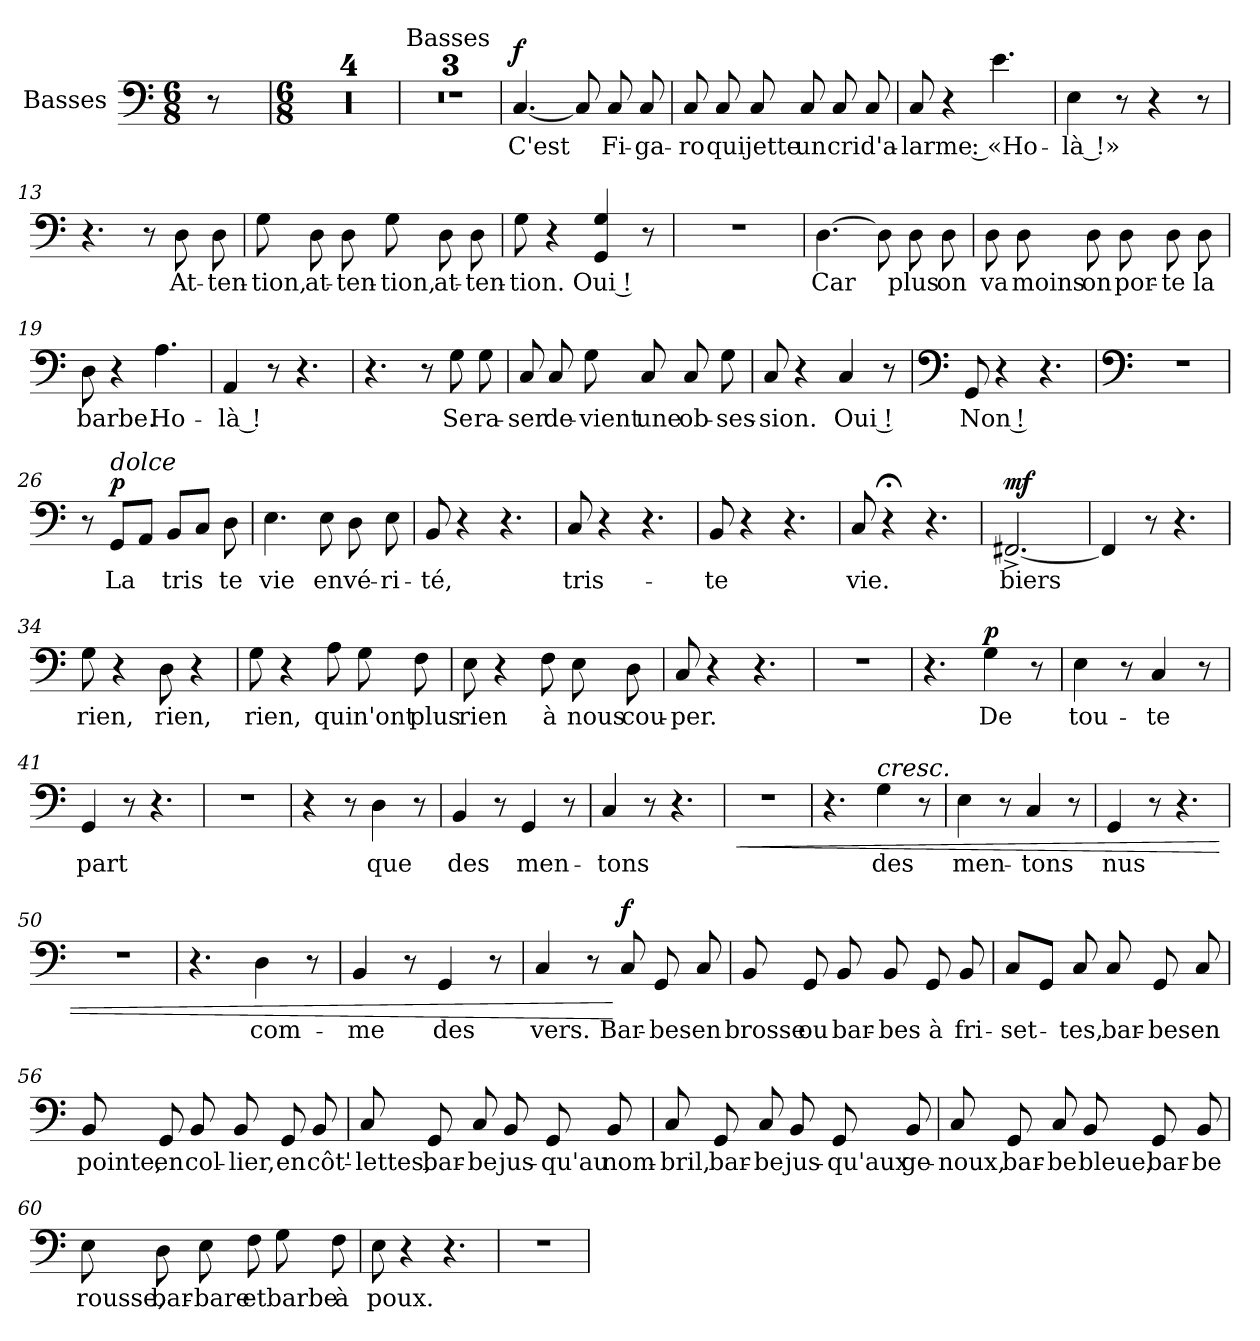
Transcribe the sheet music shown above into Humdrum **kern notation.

**kern	**text	**dynam
*part1	*part1	*part1
*staff1	*staff1	*staff1
*I"Basses	*	*
*clefF4	*	*
*k[]	*	*
*M6/8	*	*
=1	=1	=1
8r	.	.
=2	=2	=2
*M6/8	*	*
2.r	.	.
=3	=3	=3
2.r	.	.
=4	=4	=4
2.r	.	.
=5	=5	=5
2.r	.	.
!!LO:LB:g=z
=6	=6	=6
!LO:TX:a:t=Basses	!	!
2.r	.	.
=7	=7	=7
2.r	.	.
=8	=8	=8
2.r	.	.
=9	=9	=9
!	!LO:LY:b	!LO:DY:a
[4.C/	C'est	f
8C/]	.	.
!	!LO:LY:b	!
8C/	Fi-	.
!	!LO:LY:b	!
8C/	ga-	.
=10	=10	=10
!	!LO:LY:b	!
8C/	ro	.
!	!LO:LY:b	!
8C/	qui	.
!	!LO:LY:b	!
8C/	jette	.
!	!LO:LY:b	!
8C/	un	.
!	!LO:LY:b	!
8C/	cri	.
!	!LO:LY:b	!
8C/	d'a-	.
!!LO:PB:g=z
=11	=11	=11
!	!LO:LY:b	!
8C/	larme :	.
4r	.	.
!	!LO:LY:b	!
4.e\	«Ho-	.
=12	=12	=12
!	!LO:LY:b	!
4E\	là !»	.
8r	.	.
4r	.	.
8r	.	.
=13	=13	=13
4.r	.	.
8r	.	.
!	!LO:LY:b	!
8D\	At-	.
!	!LO:LY:b	!
8D\	ten-	.
=14	=14	=14
!	!LO:LY:b	!
8G\	tion,	.
!	!LO:LY:b	!
8D\	at-	.
!	!LO:LY:b	!
8D\	ten-	.
!	!LO:LY:b	!
8G\	tion,	.
!	!LO:LY:b	!
8D\	at-	.
!	!LO:LY:b	!
8D\	ten-	.
=15	=15	=15
!	!LO:LY:b	!
8G\	tion.	.
4r	.	.
!	!LO:LY:b	!
4GG/ 4G/	Oui !	.
8r	.	.
!!LO:LB:g=z
=16	=16	=16
2.r	.	.
=17	=17	=17
!	!LO:LY:b	!
[4.D\	Car	.
8D\]	.	.
!	!LO:LY:b	!
8D\	plus	.
!	!LO:LY:b	!
8D\	on	.
=18	=18	=18
!	!LO:LY:b	!
8D\	va	.
!	!LO:LY:b	!
8D\	moins	.
!	!LO:LY:b	!
8D\	on	.
!	!LO:LY:b	!
8D\	por-	.
!	!LO:LY:b	!
8D\	te	.
!	!LO:LY:b	!
8D\	la	.
=19	=19	=19
!	!LO:LY:b	!
8D\	barbe.	.
4r	.	.
!	!LO:LY:b	!
4.A\	Ho-	.
=20	=20	=20
!	!LO:LY:b	!
4AA/	là !	.
8r	.	.
4.r	.	.
!!LO:PB:g=z
=21	=21	=21
4.r	.	.
8r	.	.
!	!LO:LY:b	!
8G\	Se	.
!	!LO:LY:b	!
8G\	ra-	.
=22	=22	=22
!	!LO:LY:b	!
8C/	ser	.
!	!LO:LY:b	!
8C/	de-	.
!	!LO:LY:b	!
8G\	vient	.
!	!LO:LY:b	!
8C/	une	.
!	!LO:LY:b	!
8C/	ob-	.
!	!LO:LY:b	!
8G\	ses-	.
=23	=23	=23
!	!LO:LY:b	!
8C/	sion.	.
4r	.	.
!	!LO:LY:b	!
4C/	Oui !	.
8r	.	.
=24	=24	=24
*clefF4	*	*
!	!LO:LY:b	!
8GG/	Non !	.
4r	.	.
4.r	.	.
=25	=25	=25
*clefF4	*	*
2.r	.	.
!!LO:LB:g=z
=26	=26	=26
8r	.	.
!LO:TX:a:i:t=dolce	!	!
!	!LO:LY:b	!LO:DY:b
8GG/L	La	p
8AA/J	.	.
!	!LO:LY:b	!
8BB/L	tris	.
!	!LO:LY:b	!
8C/J	-	.
!	!LO:LY:b	!
8D\	te	.
=27	=27	=27
!	!LO:LY:b	!
4.E\	vie	.
!	!LO:LY:b	!
8E\	en	.
!	!LO:LY:b	!
8D\	vé-	.
!	!LO:LY:b	!
8E\	ri-	.
=28	=28	=28
!	!LO:LY:b	!
8BB/	té,	.
4r	.	.
4.r	.	.
=29	=29	=29
!	!LO:LY:b	!
8C/	tris-	.
4r	.	.
4.r	.	.
=30	=30	=30
!	!LO:LY:b	!
8BB/	te	.
4r	.	.
4.r	.	.
!!LO:PB:g=z
=31	=31	=31
!	!LO:LY:b	!
8C/	vie.	.
4r;<	.	.
4.r	.	.
=32	=32	=32
!	!LO:LY:b	!LO:DY:a
[2.FF#X^/	-biers	mf
=33	=33	=33
4FF#/]	.	.
8r	.	.
4.r	.	.
!!LO:LB:g=z
=34	=34	=34
!	!LO:LY:b	!
8G\	rien,	.
4r	.	.
!	!LO:LY:b	!
8D\	rien,	.
4r	.	.
=35	=35	=35
!	!LO:LY:b	!
8G\	rien,	.
4r	.	.
!	!LO:LY:b	!
8A\	qui	.
!	!LO:LY:b	!
8G\	n'ont	.
!	!LO:LY:b	!
8F\	plus	.
=36	=36	=36
!	!LO:LY:b	!
8E\	rien	.
4r	.	.
!	!LO:LY:b	!
8F\	à	.
!	!LO:LY:b	!
8E\	nous	.
!	!LO:LY:b	!
8D\	cou-	.
=37	=37	=37
!	!LO:LY:b	!
8C/	per.	.
4r	.	.
4.r	.	.
!!LO:PB:g=z
=38	=38	=38
2.r	.	.
=39	=39	=39
4.r	.	.
!	!LO:LY:b	!LO:DY:a
4G\	De	p
8r	.	.
=40	=40	=40
!	!LO:LY:b	!
4E\	tou-	.
8r	.	.
!	!LO:LY:b	!
4C/	te	.
8r	.	.
=41	=41	=41
!	!LO:LY:b	!
4GG/	part	.
8r	.	.
4.r	.	.
!!LO:LB:g=z
=42	=42	=42
2.r	.	.
=43	=43	=43
4r	.	.
8r	.	.
!	!LO:LY:b	!
4D\	que	.
8r	.	.
=44	=44	=44
!	!LO:LY:b	!
4BB/	des	.
8r	.	.
!	!LO:LY:b	!
4GG/	men-	.
8r	.	.
=45	=45	=45
!	!LO:LY:b	!
4C/	tons	.
8r	.	.
4.r	.	.
!!LO:PB:g=z
=46	=46	=46
!	!	!LO:HP:b
2.r	.	<
=47	=47	=47
4.r	.	.
!LO:TX:a:i:t=cresc.	!	!
!	!LO:LY:b	!
4G\	des	.
8r	.	.
=48	=48	=48
!	!LO:LY:b	!
4E\	men-	.
8r	.	.
!	!LO:LY:b	!
4C/	tons	.
8r	.	.
=49	=49	=49
!	!LO:LY:b	!
4GG/	nus	.
8r	.	.
4.r	.	.
!!LO:LB:g=z
=50	=50	=50
2.r	.	.
=51	=51	=51
4.r	.	.
!	!LO:LY:b	!
4D\	com-	.
8r	.	.
=52	=52	=52
!	!LO:LY:b	!
4BB/	me	.
8r	.	.
!	!LO:LY:b	!
4GG/	des	.
8r	.	.
=53	=53	=53
!	!LO:LY:b	!
4C/	vers.	.
8r	.	.
!	!LO:LY:b	!LO:DY:n=1:a
8C/	Bar-	[ f
!	!LO:LY:b	!
8GG/	bes	.
!	!LO:LY:b	!
8C/	en	.
!!LO:PB:g=z
=54	=54	=54
!	!LO:LY:b	!
8BB/	brosse	.
!	!LO:LY:b	!
8GG/	ou	.
!	!LO:LY:b	!
8BB/	bar-	.
!	!LO:LY:b	!
8BB/	bes	.
!	!LO:LY:b	!
8GG/	à	.
!	!LO:LY:b	!
8BB/	fri-	.
=55	=55	=55
!	!LO:LY:b	!
8C/L	set-	.
8GG/J	.	.
!	!LO:LY:b	!
8C/	-tes,	.
!	!LO:LY:b	!
8C/	bar-	.
!	!LO:LY:b	!
8GG/	bes	.
!	!LO:LY:b	!
8C/	en	.
=56	=56	=56
!	!LO:LY:b	!
8BB/	pointe,	.
!	!LO:LY:b	!
8GG/	en	.
!	!LO:LY:b	!
8BB/	col-	.
!	!LO:LY:b	!
8BB/	lier,	.
!	!LO:LY:b	!
8GG/	en	.
!	!LO:LY:b	!
8BB/	côt'-	.
!!LO:LB:g=z
=57	=57	=57
!	!LO:LY:b	!
8C/	lettes,	.
!	!LO:LY:b	!
8GG/	bar-	.
!	!LO:LY:b	!
8C/	be	.
!	!LO:LY:b	!
8BB/	jus-	.
!	!LO:LY:b	!
8GG/	qu'au	.
!	!LO:LY:b	!
8BB/	nom-	.
=58	=58	=58
!	!LO:LY:b	!
8C/	bril,	.
!	!LO:LY:b	!
8GG/	bar-	.
!	!LO:LY:b	!
8C/	be	.
!	!LO:LY:b	!
8BB/	jus-	.
!	!LO:LY:b	!
8GG/	qu'aux	.
!	!LO:LY:b	!
8BB/	ge-	.
=59	=59	=59
!	!LO:LY:b	!
8C/	noux,	.
!	!LO:LY:b	!
8GG/	bar-	.
!	!LO:LY:b	!
8C/	be	.
!	!LO:LY:b	!
8BB/	bleue,	.
!	!LO:LY:b	!
8GG/	bar-	.
!	!LO:LY:b	!
8BB/	be	.
!!LO:PB:g=z
=60	=60	=60
!	!LO:LY:b	!
8E\	rousse,	.
!	!LO:LY:b	!
8D\	bar-	.
!	!LO:LY:b	!
8E\	bare	.
!	!LO:LY:b	!
8F\	et	.
!	!LO:LY:b	!
8G\	barbe	.
!	!LO:LY:b	!
8F\	à	.
=61	=61	=61
!	!LO:LY:b	!
8E\	poux.	.
4r	.	.
4.r	.	.
=62	=62	=62
2.r	.	.
=	=	=
*-	*-	*-
